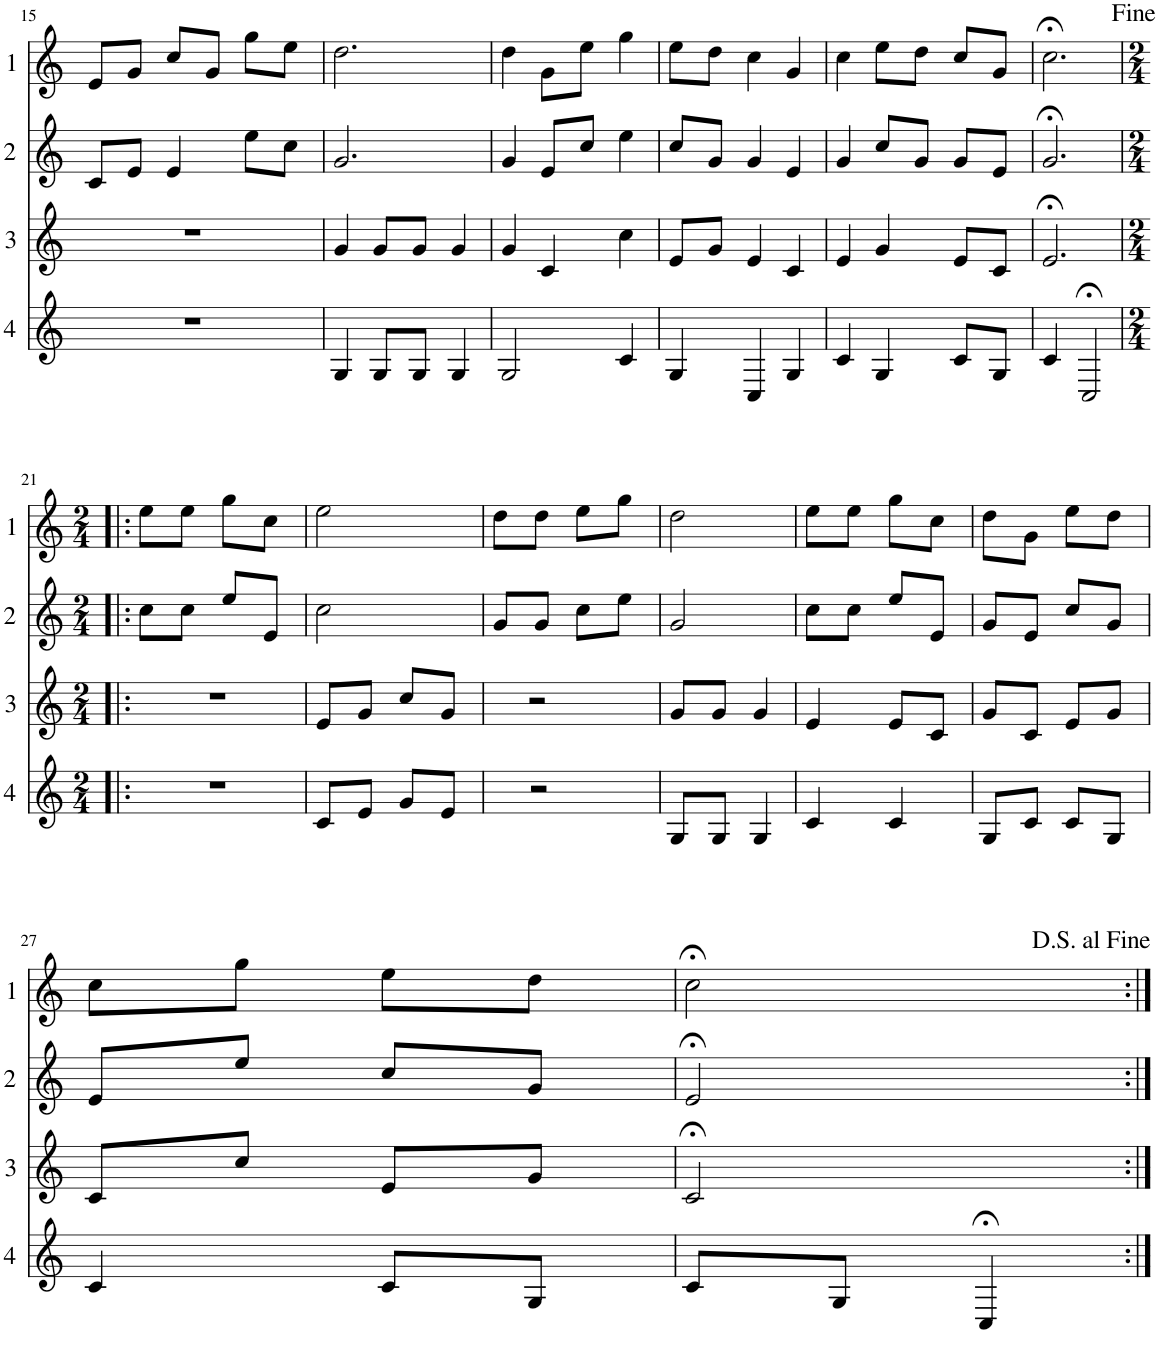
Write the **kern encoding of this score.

**kern	**kern	**kern	**kern
*part4	*part3	*part2	*part1
*staff4	*staff3	*staff2	*staff1
*I"Cor 4	*I"Cor 3	*I"Cor 2	*I"Cor 1
!!LO:PB:g=z
*clefG2	*clefG2	*clefG2	*clefG2
*Trd4c7	*Trd4c7	*Trd4c7	*Trd4c7
*k[]	*k[]	*k[]	*k[]
*M3/4	*M3/4	*M3/4	*M3/4
=15	=15	=15	=15
2.r	2.r	8c/L	8e/L
.	.	8e/J	8g/J
.	.	4e/	8cc/L
.	.	.	8g/J
.	.	8ee\L	8gg\L
.	.	8cc\J	8ee\J
=16	=16	=16	=16
4G/	4g/	2.g/	2.dd\
8G/L	8g/L	.	.
8G/J	8g/J	.	.
4G/	4g/	.	.
=17	=17	=17	=17
2G/	4g/	4g/	4dd\
.	4c/	8e/L	8g\L
.	.	8cc/J	8ee\J
4c/	4cc\	4ee\	4gg\
=18	=18	=18	=18
4G/	8e/L	8cc/L	8ee\L
.	8g/J	8g/J	8dd\J
4C/	4e/	4g/	4cc\
4G/	4c/	4e/	4g/
=19	=19	=19	=19
4c/	4e/	4g/	4cc\
4G/	4g/	8cc/L	8ee\L
.	.	8g/J	8dd\J
8c/L	8e/L	8g/L	8cc/L
8G/J	8c/J	8e/J	8g/J
=20	=20	=20	=20
4c/	2.e;</	2.g;</	2.cc;<\
2C;</	.	.	.
!!LO:LB:g=z
=21!|:	=21!|:	=21!|:	=21!|:
*M2/4	*M2/4	*M2/4	*M2/4
2r	2r	8cc\L	8ee\L
.	.	8cc\J	8ee\J
.	.	8ee/L	8gg\L
.	.	8e/J	8cc\J
=22	=22	=22	=22
8c/L	8e/L	2cc\	2ee\
8e/J	8g/J	.	.
8g/L	8cc/L	.	.
8e/J	8g/J	.	.
=23	=23	=23	=23
2r	2r	8g/L	8dd\L
.	.	8g/J	8dd\J
.	.	8cc\L	8ee\L
.	.	8ee\J	8gg\J
=24	=24	=24	=24
8G/L	8g/L	2g/	2dd\
8G/J	8g/J	.	.
4G/	4g/	.	.
=25	=25	=25	=25
4c/	4e/	8cc\L	8ee\L
.	.	8cc\J	8ee\J
4c/	8e/L	8ee/L	8gg\L
.	8c/J	8e/J	8cc\J
=26	=26	=26	=26
8G/L	8g/L	8g/L	8dd\L
8c/J	8c/J	8e/J	8g\J
8c/L	8e/L	8cc/L	8ee\L
8G/J	8g/J	8g/J	8dd\J
!!LO:LB:g=z
=27	=27	=27	=27
4c/	8c/L	8e/L	8cc\L
.	8cc/J	8ee/J	8gg\J
8c/L	8e/L	8cc/L	8ee\L
8G/J	8g/J	8g/J	8dd\J
=28	=28	=28	=28
8c/L	2c;</	2e;</	2cc;<\
8G/J	.	.	.
4C;</	.	.	.
=:|!	=:|!	=:|!	=:|!
*-	*-	*-	*-
